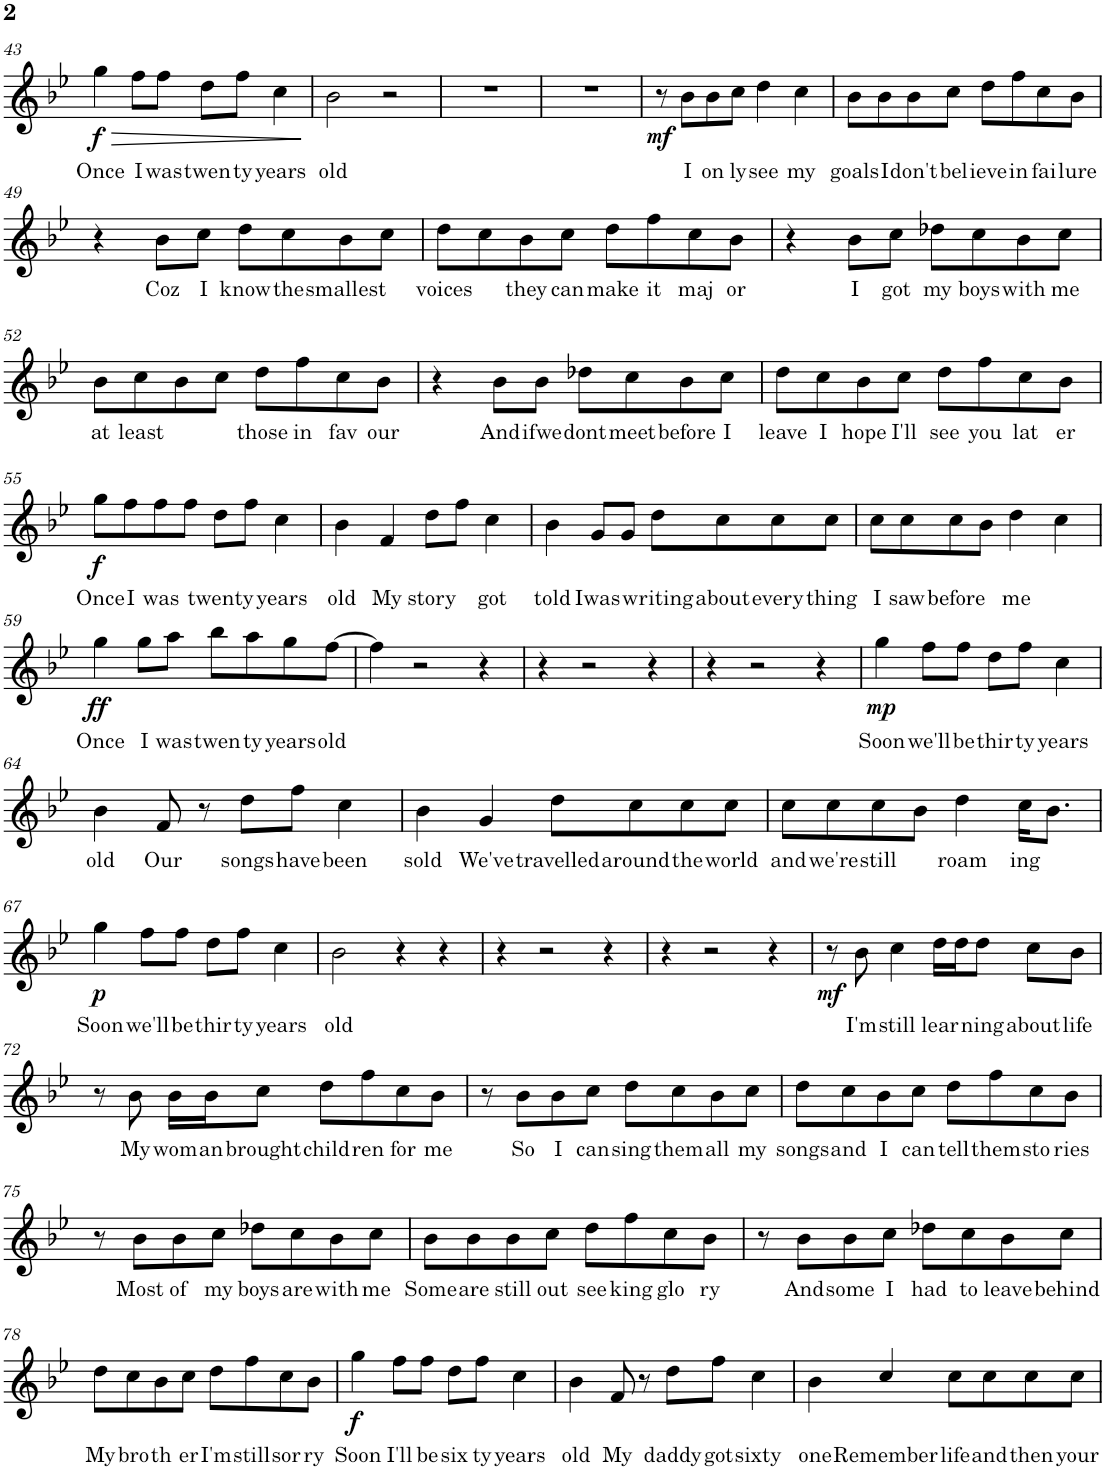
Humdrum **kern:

**kern	**text	**dynam
*part1	*part1	*part1
*staff1	*staff1	*staff1
*I"Piano	*	*
*I'Pno.	*	*
!!LO:PB:g=z
*clefG2	*	*
*k[b-e-]	*	*
*M4/4	*	*
=43	=43	=43
!	!LO:LY:b	!LO:HP:b
!	!	!LO:DY:n=1:b
4gg\	Once	> f
!	!LO:LY:b	!
8ff\L	I	.
!	!LO:LY:b	!
8ff\J	was	.
!	!LO:LY:b	!
8dd\L	twen	.
!	!LO:LY:b	!
8ff\J	ty	.
!	!LO:LY:b	!
4cc\	years	.
.	.	]
=44	=44	=44
!	!LO:LY:b	!
2b-\	old	.
2r	.	.
=45	=45	=45
1r	.	.
=46	=46	=46
1r	.	.
=47	=47	=47
!	!	!LO:DY:b
8r	.	mf
!	!LO:LY:b	!
8b-\L	I	.
!	!LO:LY:b	!
8b-\	on	.
!	!LO:LY:b	!
8cc\J	ly	.
!	!LO:LY:b	!
4dd\	see	.
!	!LO:LY:b	!
4cc\	my	.
=48	=48	=48
!	!LO:LY:b	!
8b-\L	goals	.
!	!LO:LY:b	!
8b-\	I	.
!	!LO:LY:b	!
8b-\	don't	.
!	!LO:LY:b	!
8cc\J	bel	.
!	!LO:LY:b	!
8dd\L	ieve	.
!	!LO:LY:b	!
8ff\	in	.
!	!LO:LY:b	!
8cc\	fai	.
!	!LO:LY:b	!
8b-\J	lure	.
!!LO:LB:g=z
=49	=49	=49
4r	.	.
!	!LO:LY:b	!
8b-\L	Coz	.
!	!LO:LY:b	!
8cc\J	I	.
!	!LO:LY:b	!
8dd\L	know	.
!	!LO:LY:b	!
8cc\	the	.
!	!LO:LY:b	!
8b-\	smallest	.
8cc\J	.	.
=50	=50	=50
!	!LO:LY:b	!
8dd\L	voices	.
8cc\	.	.
!	!LO:LY:b	!
8b-\	they	.
!	!LO:LY:b	!
8cc\J	can	.
!	!LO:LY:b	!
8dd\L	make	.
!	!LO:LY:b	!
8ff\	it	.
!	!LO:LY:b	!
8cc\	maj	.
!	!LO:LY:b	!
8b-\J	or	.
=51	=51	=51
4r	.	.
!	!LO:LY:b	!
8b-\L	I	.
!	!LO:LY:b	!
8cc\J	got	.
!	!LO:LY:b	!
8dd-X\L	my	.
!	!LO:LY:b	!
8cc\	boys	.
!	!LO:LY:b	!
8b-\	with	.
!	!LO:LY:b	!
8cc\J	me	.
!!LO:LB:g=z
=52	=52	=52
!	!LO:LY:b	!
8b-\L	at	.
!	!LO:LY:b	!
8cc\	least	.
8b-\	.	.
8cc\J	.	.
!	!LO:LY:b	!
8dd\L	those	.
!	!LO:LY:b	!
8ff\	in	.
!	!LO:LY:b	!
8cc\	fav	.
!	!LO:LY:b	!
8b-\J	our	.
=53	=53	=53
4r	.	.
!	!LO:LY:b	!
8b-\L	And	.
!	!LO:LY:b	!
8b-\J	ifwe	.
!	!LO:LY:b	!
8dd-X\L	dont	.
!	!LO:LY:b	!
8cc\	meet	.
!	!LO:LY:b	!
8b-\	before	.
!	!LO:LY:b	!
8cc\J	I	.
=54	=54	=54
!	!LO:LY:b	!
8dd\L	leave	.
!	!LO:LY:b	!
8cc\	I	.
!	!LO:LY:b	!
8b-\	hope	.
!	!LO:LY:b	!
8cc\J	I'll	.
!	!LO:LY:b	!
8dd\L	see	.
!	!LO:LY:b	!
8ff\	you	.
!	!LO:LY:b	!
8cc\	lat	.
!	!LO:LY:b	!
8b-\J	er	.
!!LO:LB:g=z
=55	=55	=55
!	!LO:LY:b	!LO:DY:b
8gg\L	Once	f
!	!LO:LY:b	!
8ff\	I	.
!	!LO:LY:b	!
8ff\	was	.
8ff\J	.	.
!	!LO:LY:b	!
8dd\L	twenty	.
8ff\J	.	.
!	!LO:LY:b	!
4cc\	years	.
=56	=56	=56
!	!LO:LY:b	!
4b-\	old	.
!	!LO:LY:b	!
4f/	My	.
!	!LO:LY:b	!
8dd\L	story	.
8ff\J	.	.
!	!LO:LY:b	!
4cc\	got	.
=57	=57	=57
!	!LO:LY:b	!
4b-\	told	.
!	!LO:LY:b	!
8g/L	Iwas	.
8g/J	.	.
!	!LO:LY:b	!
8dd\L	writing	.
!	!LO:LY:b	!
8cc\	about	.
!	!LO:LY:b	!
8cc\	every	.
!	!LO:LY:b	!
8cc\J	thing	.
=58	=58	=58
!	!LO:LY:b	!
8cc\L	I	.
!	!LO:LY:b	!
8cc\	saw	.
!	!LO:LY:b	!
8cc\	before	.
8b-\J	.	.
!	!LO:LY:b	!
4dd\	me	.
4cc\	.	.
!!LO:LB:g=z
=59	=59	=59
!	!LO:LY:b	!LO:DY:b
4gg\	Once	ff
!	!LO:LY:b	!
8gg\L	I	.
!	!LO:LY:b	!
8aa\J	was	.
!	!LO:LY:b	!
8bb-\L	twen	.
!	!LO:LY:b	!
8aa\	ty	.
!	!LO:LY:b	!
8gg\	years	.
!	!LO:LY:b	!
[8ff\J	old	.
=60	=60	=60
4ff\]	.	.
2r	.	.
4r	.	.
=61	=61	=61
4r	.	.
2r	.	.
4r	.	.
=62	=62	=62
4r	.	.
2r	.	.
4r	.	.
=63	=63	=63
!	!LO:LY:b	!LO:DY:b
4gg\	Soon	mp
!	!LO:LY:b	!
8ff\L	we'll	.
!	!LO:LY:b	!
8ff\J	be	.
!	!LO:LY:b	!
8dd\L	thir	.
!	!LO:LY:b	!
8ff\J	ty	.
!	!LO:LY:b	!
4cc\	years	.
!!LO:LB:g=z
=64	=64	=64
!	!LO:LY:b	!
4b-\	old	.
!	!LO:LY:b	!
8f/	Our	.
8r	.	.
!	!LO:LY:b	!
8dd\L	songs	.
!	!LO:LY:b	!
8ff\J	have	.
!	!LO:LY:b	!
4cc\	been	.
=65	=65	=65
!	!LO:LY:b	!
4b-\	sold	.
!	!LO:LY:b	!
4g/	We've	.
!	!LO:LY:b	!
8dd\L	travelled	.
!	!LO:LY:b	!
8cc\	around	.
!	!LO:LY:b	!
8cc\	the	.
!	!LO:LY:b	!
8cc\J	world	.
=66	=66	=66
!	!LO:LY:b	!
8cc\L	and	.
!	!LO:LY:b	!
8cc\	we're	.
!	!LO:LY:b	!
8cc\	still	.
8b-\J	.	.
!	!LO:LY:b	!
4dd\	roam	.
!	!LO:LY:b	!
16cc\KL	ing	.
8.b-\J	.	.
!!LO:LB:g=z
=67	=67	=67
!	!LO:LY:b	!LO:DY:b
4gg\	Soon	p
!	!LO:LY:b	!
8ff\L	we'll	.
!	!LO:LY:b	!
8ff\J	be	.
!	!LO:LY:b	!
8dd\L	thir	.
!	!LO:LY:b	!
8ff\J	ty	.
!	!LO:LY:b	!
4cc\	years	.
=68	=68	=68
!	!LO:LY:b	!
2b-\	old	.
4r	.	.
4r	.	.
=69	=69	=69
4r	.	.
2r	.	.
4r	.	.
=70	=70	=70
4r	.	.
2r	.	.
4r	.	.
=71	=71	=71
!	!	!LO:DY:b
8r	.	mf
!	!LO:LY:b	!
8b-\	I'm	.
!	!LO:LY:b	!
4cc\	still	.
!	!LO:LY:b	!
16dd\LL	lear	.
16dd\J	.	.
!	!LO:LY:b	!
8dd\J	ning	.
!	!LO:LY:b	!
8cc\L	about	.
!	!LO:LY:b	!
8b-\J	life	.
!!LO:LB:g=z
=72	=72	=72
8r	.	.
!	!LO:LY:b	!
8b-\	My	.
!	!LO:LY:b	!
16b-\LL	wom	.
!	!LO:LY:b	!
16b-\J	an	.
!	!LO:LY:b	!
8cc\J	brought	.
!	!LO:LY:b	!
8dd\L	child	.
!	!LO:LY:b	!
8ff\	ren	.
!	!LO:LY:b	!
8cc\	for	.
!	!LO:LY:b	!
8b-\J	me	.
=73	=73	=73
8r	.	.
!	!LO:LY:b	!
8b-\L	So	.
!	!LO:LY:b	!
8b-\	I	.
!	!LO:LY:b	!
8cc\J	can	.
!	!LO:LY:b	!
8dd\L	sing	.
!	!LO:LY:b	!
8cc\	them	.
!	!LO:LY:b	!
8b-\	all	.
!	!LO:LY:b	!
8cc\J	my	.
=74	=74	=74
!	!LO:LY:b	!
8dd\L	songs	.
!	!LO:LY:b	!
8cc\	and	.
!	!LO:LY:b	!
8b-\	I	.
!	!LO:LY:b	!
8cc\J	can	.
!	!LO:LY:b	!
8dd\L	tell	.
!	!LO:LY:b	!
8ff\	them	.
!	!LO:LY:b	!
8cc\	sto	.
!	!LO:LY:b	!
8b-\J	ries	.
!!LO:LB:g=z
=75	=75	=75
8r	.	.
!	!LO:LY:b	!
8b-\L	Most	.
!	!LO:LY:b	!
8b-\	of	.
!	!LO:LY:b	!
8cc\J	my	.
!	!LO:LY:b	!
8dd-X\L	boys	.
!	!LO:LY:b	!
8cc\	are	.
!	!LO:LY:b	!
8b-\	with	.
!	!LO:LY:b	!
8cc\J	me	.
=76	=76	=76
!	!LO:LY:b	!
8b-\L	Some	.
!	!LO:LY:b	!
8b-\	are	.
!	!LO:LY:b	!
8b-\	still	.
!	!LO:LY:b	!
8cc\J	out	.
!	!LO:LY:b	!
8dd\L	see	.
!	!LO:LY:b	!
8ff\	king	.
!	!LO:LY:b	!
8cc\	glo	.
!	!LO:LY:b	!
8b-\J	ry	.
=77	=77	=77
8r	.	.
!	!LO:LY:b	!
8b-\L	And	.
!	!LO:LY:b	!
8b-\	some	.
!	!LO:LY:b	!
8cc\J	I	.
!	!LO:LY:b	!
8dd-X\L	had	.
!	!LO:LY:b	!
8cc\	to	.
!	!LO:LY:b	!
8b-\	leave	.
!	!LO:LY:b	!
8cc\J	behind	.
!!LO:LB:g=z
=78	=78	=78
!	!LO:LY:b	!
8dd\L	My	.
!	!LO:LY:b	!
8cc\	bro	.
!	!LO:LY:b	!
8b-\	th	.
!	!LO:LY:b	!
8cc\J	er	.
!	!LO:LY:b	!
8dd\L	I'm	.
!	!LO:LY:b	!
8ff\	still	.
!	!LO:LY:b	!
8cc\	sor	.
!	!LO:LY:b	!
8b-\J	ry	.
=79	=79	=79
!	!LO:LY:b	!LO:DY:b
4gg\	Soon	f
!	!LO:LY:b	!
8ff\L	I'll	.
!	!LO:LY:b	!
8ff\J	be	.
!	!LO:LY:b	!
8dd\L	six	.
!	!LO:LY:b	!
8ff\J	ty	.
!	!LO:LY:b	!
4cc\	years	.
=80	=80	=80
!	!LO:LY:b	!
4b-\	old	.
!	!LO:LY:b	!
8f/	My	.
8r	.	.
!	!LO:LY:b	!
8dd\L	daddy	.
!	!LO:LY:b	!
8ff\J	got	.
!	!LO:LY:b	!
4cc\	sixty	.
=81	=81	=81
!	!LO:LY:b	!
4b-\	one	.
!	!LO:LY:b	!
4cc/	Remember	.
!	!LO:LY:b	!
8cc\L	life	.
!	!LO:LY:b	!
8cc\	and	.
!	!LO:LY:b	!
8cc\	then	.
!	!LO:LY:b	!
8cc\J	your	.
=	=	=
*-	*-	*-
